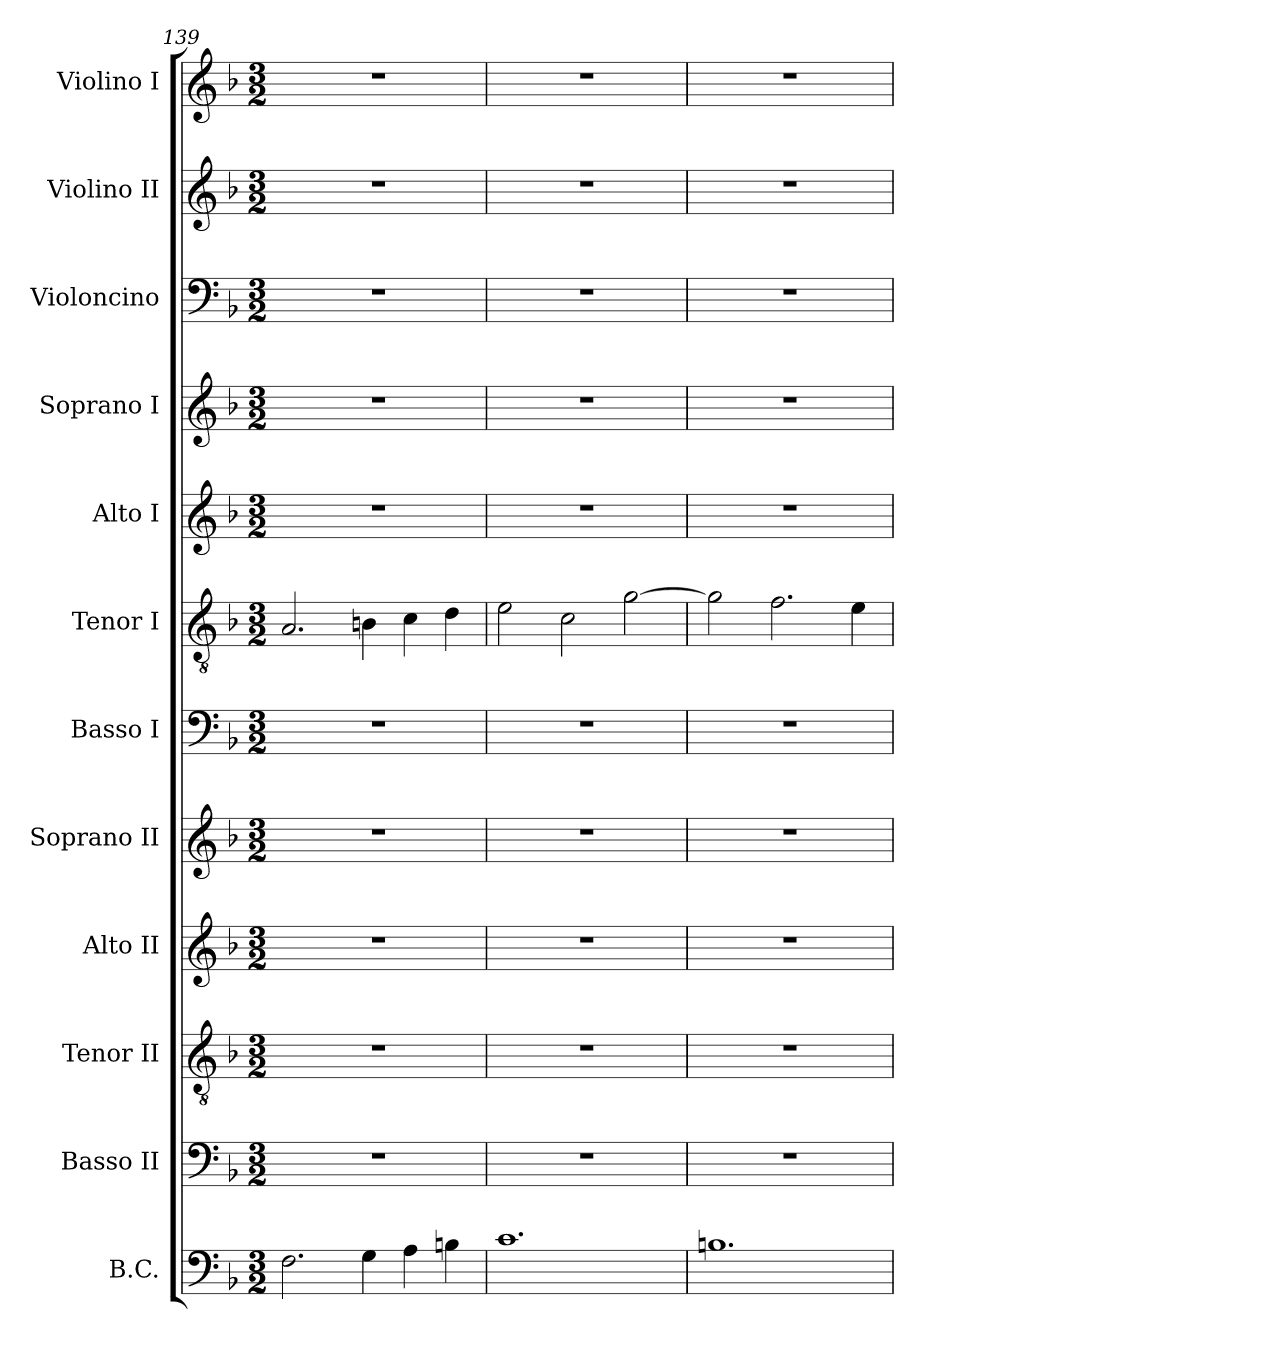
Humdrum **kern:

**kern	**kern	**kern	**kern	**kern	**kern	**kern	**kern	**kern	**kern	**kern	**kern
*part12	*part11	*part10	*part9	*part8	*part7	*part6	*part5	*part4	*part3	*part2	*part1
*staff12	*staff11	*staff10	*staff9	*staff8	*staff7	*staff6	*staff5	*staff4	*staff3	*staff2	*staff1
*I"B.C.	*I"Basso II	*I"Tenor II	*I"Alto II	*I"Soprano II	*I"Basso I	*I"Tenor I	*I"Alto I	*I"Soprano I	*I"Violoncino	*I"Violino II	*I"Violino I
*I'BC	*I'B 2	*I'T 2	*I'A 2	*I'S 2	*I'B 1	*I'T 1	*I'A 1	*I'S 1	*I'Vc.	*I'Vln. II	*I'Vln. I
!!LO:LB:g=z
*clefF4	*clefF4	*clefGv2	*clefG2	*clefG2	*clefF4	*clefGv2	*clefG2	*clefG2	*clefF4	*clefG2	*clefG2
*k[b-]	*k[b-]	*k[b-]	*k[b-]	*k[b-]	*k[b-]	*k[b-]	*k[b-]	*k[b-]	*k[b-]	*k[b-]	*k[b-]
*F:	*F:	*F:	*F:	*F:	*F:	*F:	*F:	*F:	*F:	*F:	*F:
*M3/2	*M3/2	*M3/2	*M3/2	*M3/2	*M3/2	*M3/2	*M3/2	*M3/2	*M3/2	*M3/2	*M3/2
=139	=139	=139	=139	=139	=139	=139	=139	=139	=139	=139	=139
2.F\	1.r	1.r	1.r	1.r	1.r	2.A/	1.r	1.r	1.r	1.r	1.r
4G\	.	.	.	.	.	4Bn\	.	.	.	.	.
4A\	.	.	.	.	.	4c\	.	.	.	.	.
4Bn\	.	.	.	.	.	4d\	.	.	.	.	.
=140	=140	=140	=140	=140	=140	=140	=140	=140	=140	=140	=140
1.c	1.r	1.r	1.r	1.r	1.r	2e\	1.r	1.r	1.r	1.r	1.r
.	.	.	.	.	.	2c\	.	.	.	.	.
.	.	.	.	.	.	[2g\	.	.	.	.	.
=141	=141	=141	=141	=141	=141	=141	=141	=141	=141	=141	=141
1.Bn	1.r	1.r	1.r	1.r	1.r	2g\]	1.r	1.r	1.r	1.r	1.r
.	.	.	.	.	.	2.f\	.	.	.	.	.
.	.	.	.	.	.	4e\	.	.	.	.	.
=	=	=	=	=	=	=	=	=	=	=	=
*-	*-	*-	*-	*-	*-	*-	*-	*-	*-	*-	*-
